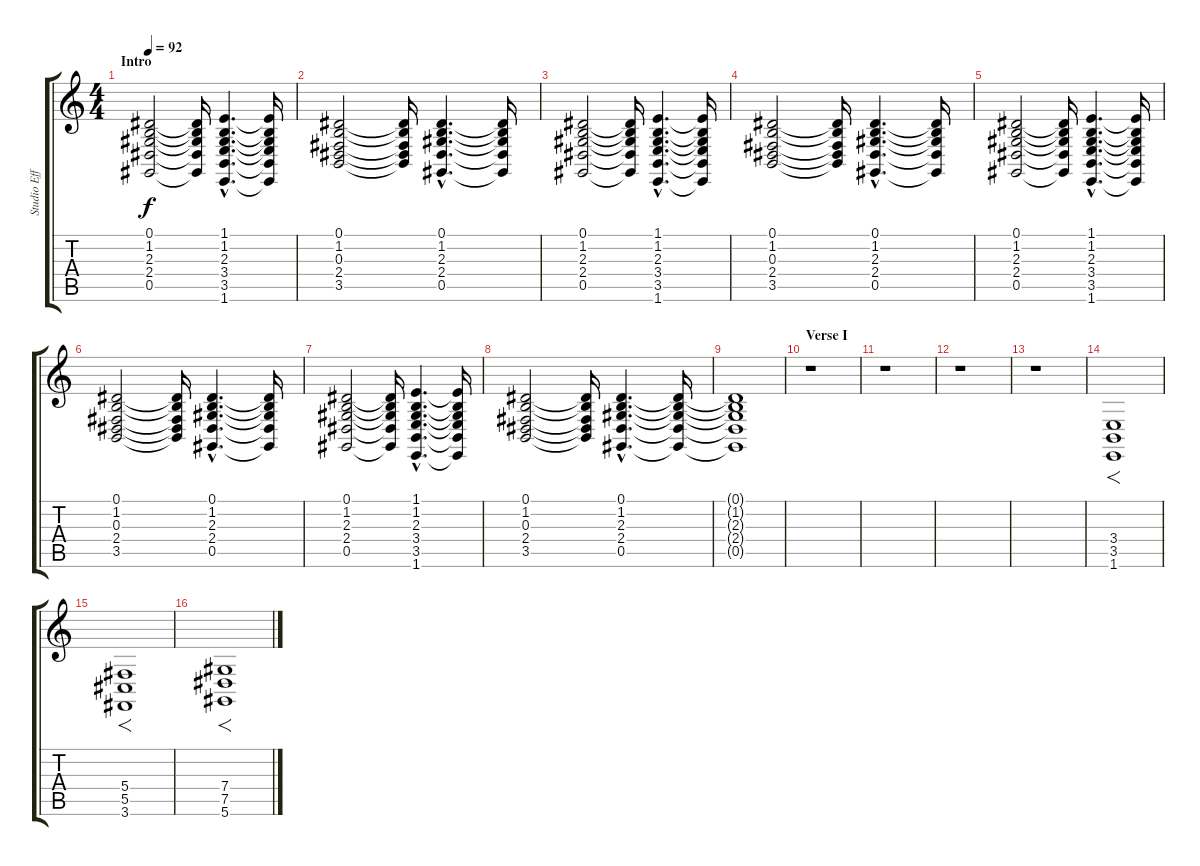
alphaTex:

\track ("Studio Effects - Keyboards" "Studio Eff") {instrument synthstrings1}
\staff {score tabs}
\tuning (Eb4 Bb3 Gb3 Db3 Ab2 Eb2) {hide}
\ts (4 4)
\section ("" "Intro")
\tempo 92
\clef g2
\ks c
(0.1 1.2 2.3 2.4 0.5).2{dy f instrument synthstrings1} (0.1{t} 1.2{t} 2.3{t} 2.4{t} 0.5{t}).16 (1.1{hac} 1.2{hac} 2.3{hac} 3.4{hac} 3.5{hac} 1.6{hac}).4{d} (1.1{t} 1.2{t} 2.3{t} 3.4{t} 3.5{t} 1.6{t}).16 |
(0.1 1.2 0.3 2.4 3.5).2 (0.1{t} 1.2{t} 0.3{t} 2.4{t} 3.5{t}).16 (0.1{hac} 1.2{hac} 2.3{hac} 2.4{hac} 0.5{hac}).4{d} (0.1{t} 1.2{t} 2.3{t} 2.4{t} 0.5{t}).16 |
(0.1 1.2 2.3 2.4 0.5).2 (0.1{t} 1.2{t} 2.3{t} 2.4{t} 0.5{t}).16 (1.1{hac} 1.2{hac} 2.3{hac} 3.4{hac} 3.5{hac} 1.6{hac}).4{d} (1.1{t} 1.2{t} 2.3{t} 3.4{t} 3.5{t} 1.6{t}).16 |
(0.1 1.2 0.3 2.4 3.5).2 (0.1{t} 1.2{t} 0.3{t} 2.4{t} 3.5{t}).16 (0.1{hac} 1.2{hac} 2.3{hac} 2.4{hac} 0.5{hac}).4{d} (0.1{t} 1.2{t} 2.3{t} 2.4{t} 0.5{t}).16 |
(0.1 1.2 2.3 2.4 0.5).2 (0.1{t} 1.2{t} 2.3{t} 2.4{t} 0.5{t}).16 (1.1{hac} 1.2{hac} 2.3{hac} 3.4{hac} 3.5{hac} 1.6{hac}).4{d} (1.1{t} 1.2{t} 2.3{t} 3.4{t} 3.5{t} 1.6{t}).16 |
(0.1 1.2 0.3 2.4 3.5).2 (0.1{t} 1.2{t} 0.3{t} 2.4{t} 3.5{t}).16 (0.1{hac} 1.2{hac} 2.3{hac} 2.4{hac} 0.5{hac}).4{d} (0.1{t} 1.2{t} 2.3{t} 2.4{t} 0.5{t}).16 |
(0.1 1.2 2.3 2.4 0.5).2 (0.1{t} 1.2{t} 2.3{t} 2.4{t} 0.5{t}).16 (1.1{hac} 1.2{hac} 2.3{hac} 3.4{hac} 3.5{hac} 1.6{hac}).4{d} (1.1{t} 1.2{t} 2.3{t} 3.4{t} 3.5{t} 1.6{t}).16 |
(0.1 1.2 0.3 2.4 3.5).2 (0.1{t} 1.2{t} 0.3{t} 2.4{t} 3.5{t}).16 (0.1{hac} 1.2{hac} 2.3{hac} 2.4{hac} 0.5{hac}).4{d} (0.1{t} 1.2{t} 2.3{t} 2.4{t} 0.5{t}).16 |
(0.1{t} 1.2{t} 2.3{t} 2.4{t} 0.5{t}).1 |
\section ("" "Verse I")
r.1 |
r.1 |
r.1 |
r.1 |
(3.4 3.5 1.6).1{f} |
(5.4 5.5 3.6).1{f} |
(7.4 7.5 5.6).1{f}
